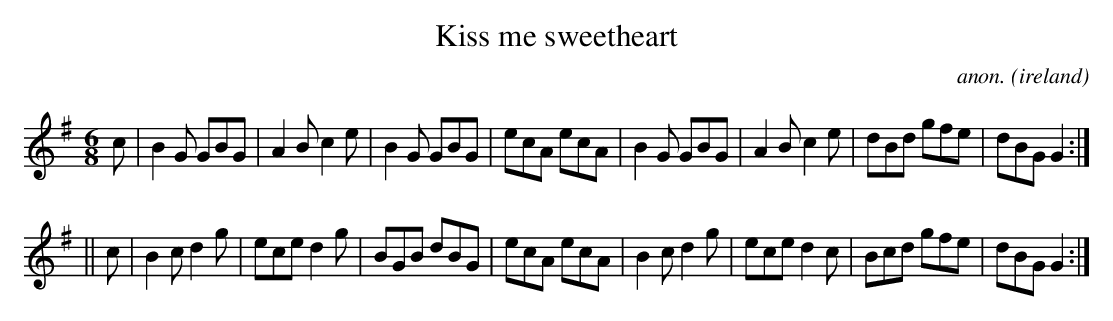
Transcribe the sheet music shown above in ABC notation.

X:1
T:Kiss me sweetheart
O:ireland
C:anon.
M:6/8
L:1/8
K:G
c|B2G GBG|A2B c2e|B2G GBG|ecA ecA|B2G GBG|A2B c2e|dBd gfe|dBG G2:|
||c|B2c d2g|ece d2g|BGB dBG|ecA ecA|B2c d2g|ece d2c|Bcd gfe|dBG G2:|
